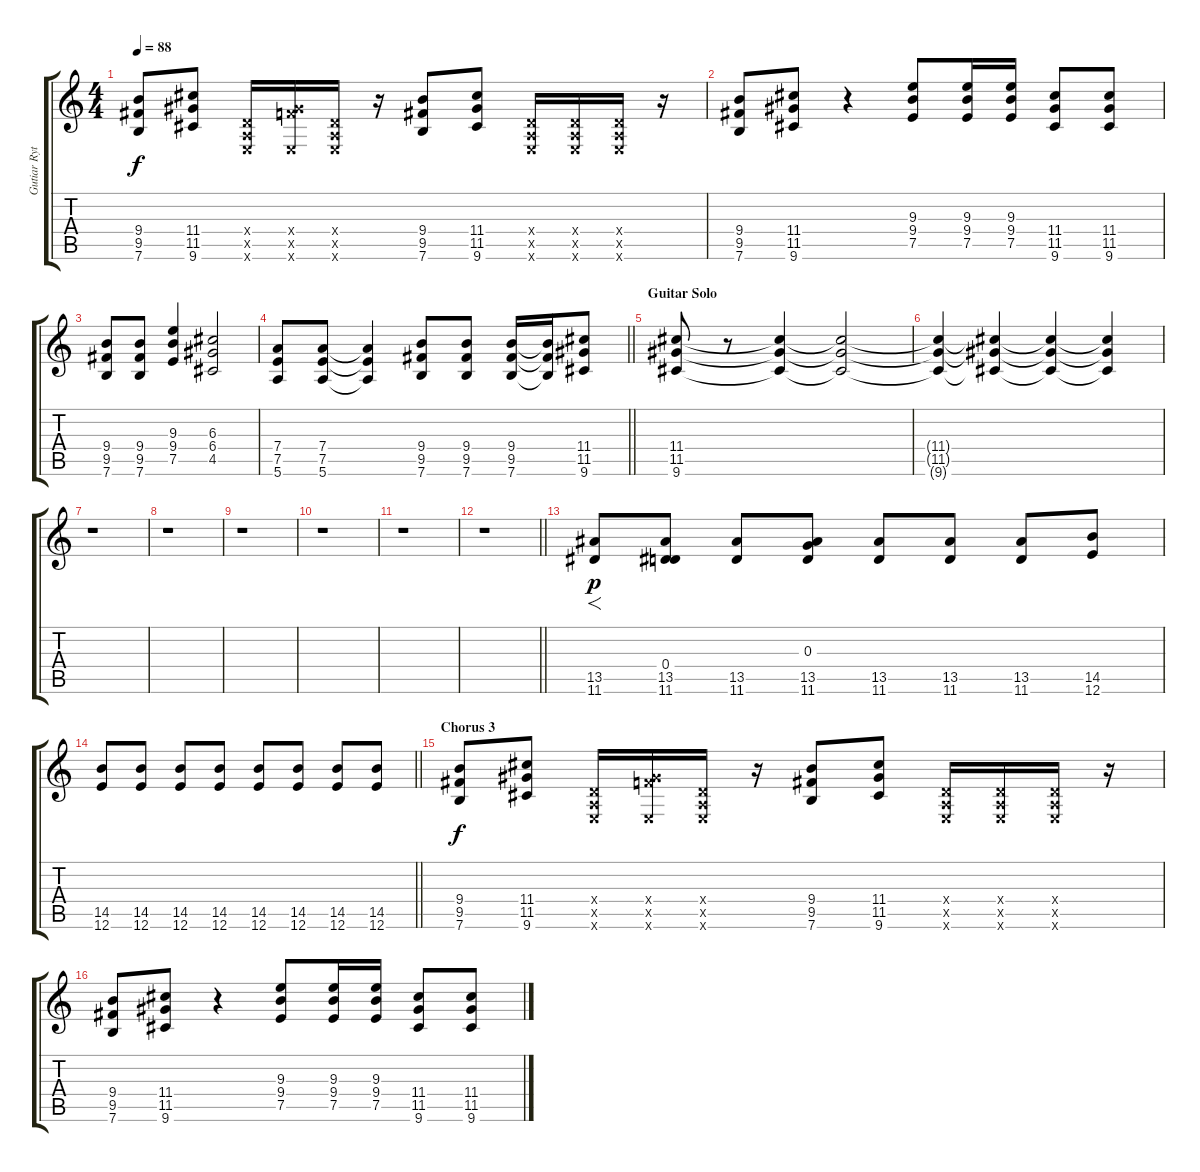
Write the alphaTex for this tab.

\track ("Gutiar Rythem" "Gutiar Ryt") {instrument distortionguitar}
\staff {score tabs}
\tuning (E4 B3 G3 D3 A2 E2) {hide}
\ts (4 4)
\tempo 88
\clef g2
\ks c
(9.4 9.5 7.6).8{dy f} (11.4 11.5 9.6).8 (0.4{x} 0.5{x} 0.6{x}).16 (6.4{x} 8.5{x} 0.6{x}).16 (0.4{x} 0.5{x} 0.6{x}).16 r.16 (9.4 9.5 7.6).8 (11.4 11.5 9.6).8 (0.4{x} 0.5{x} 0.6{x}).16 (0.4{x} 0.5{x} 0.6{x}).16 (0.4{x} 0.5{x} 0.6{x}).16 r.16 |
(9.4 9.5 7.6).8 (11.4 11.5 9.6).8 r.4 (9.3 9.4 7.5).8 (9.3 9.4 7.5).16 (9.3 9.4 7.5).16 (11.4 11.5 9.6).8 (11.4 11.5 9.6).8 |
(9.4 9.5 7.6).8 (9.4 9.5 7.6).8 (9.3 9.4 7.5).4 (6.3 6.4 4.5).2 |
\barLineRight lightlight
(7.4 7.5 5.6).8 (7.4 7.5 5.6).8 (7.4{t} 7.5{t} 5.6{t}).4 (9.4 9.5 7.6).8 (9.4 9.5 7.6).8 (9.4 9.5 7.6).16 (9.4{t} 9.5{t} 7.6{t}).16 (11.4 11.5 9.6).8 |
\section ("" "Guitar Solo")
(11.4 11.5 9.6).8 r.8 (11.4{t} 11.5{t} 9.6{t}).4 (11.4{t} 11.5{t} 9.6{t}).2 |
(11.4{t} 11.5{t} 9.6{t}).4{volume 6} (11.4{t} 11.5{t} 9.6{t}).4 (11.4{t} 11.5{t} 9.6{t}).4 (11.4{t} 11.5{t} 9.6{t}).4 |
r.1 |
r.1 |
r.1 |
r.1 |
r.1 |
\barLineRight lightlight
r.1 |
(13.5 11.6).8{f dy p volume 12} (0.4 13.5 11.6).8 (13.5 11.6).8 (0.3 13.5 11.6).8 (13.5 11.6).8 (13.5 11.6).8 (13.5 11.6).8 (14.5 12.6).8 |
\barLineRight lightlight
(14.5 12.6).8 (14.5 12.6).8 (14.5 12.6).8 (14.5 12.6).8 (14.5 12.6).8 (14.5 12.6).8 (14.5 12.6).8 (14.5 12.6).8 |
\section ("" "Chorus 3")
(9.4 9.5 7.6).8{dy f volume 14} (11.4 11.5 9.6).8 (0.4{x} 0.5{x} 0.6{x}).16 (6.4{x} 8.5{x} 0.6{x}).16 (0.4{x} 0.5{x} 0.6{x}).16 r.16 (9.4 9.5 7.6).8 (11.4 11.5 9.6).8 (0.4{x} 0.5{x} 0.6{x}).16 (0.4{x} 0.5{x} 0.6{x}).16 (0.4{x} 0.5{x} 0.6{x}).16 r.16 |
(9.4 9.5 7.6).8 (11.4 11.5 9.6).8 r.4 (9.3 9.4 7.5).8 (9.3 9.4 7.5).16 (9.3 9.4 7.5).16 (11.4 11.5 9.6).8 (11.4 11.5 9.6).8
